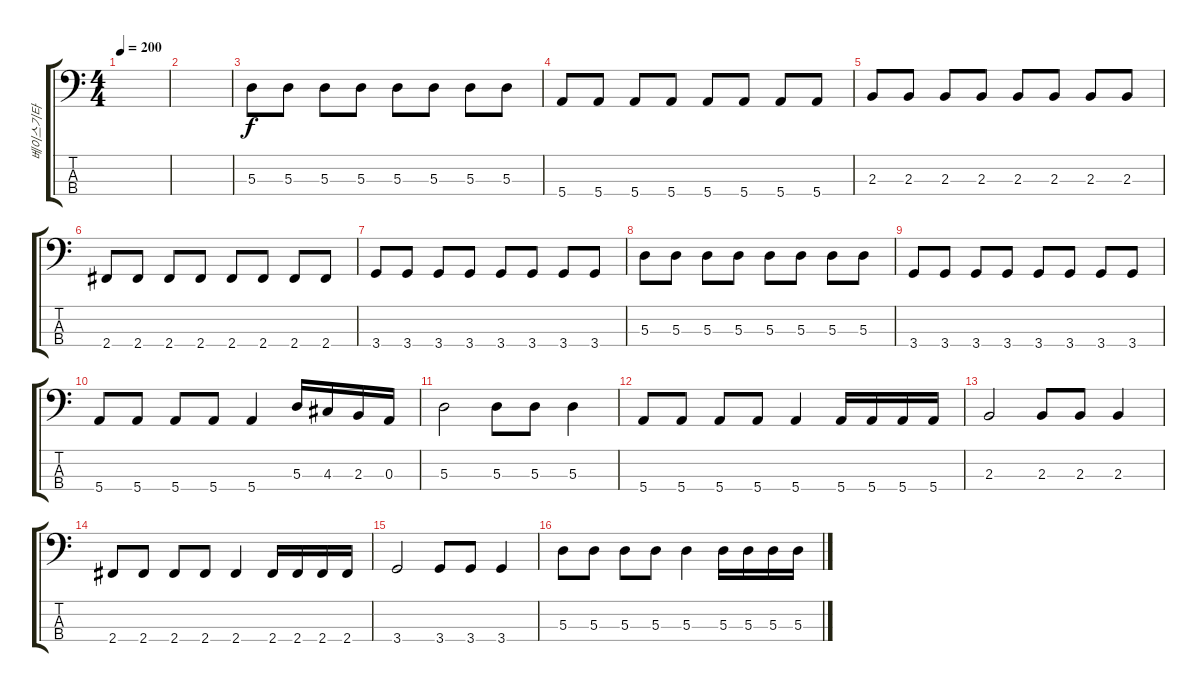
\track ("베이스기타" "베이스기타") {instrument electricbassfinger}
\staff {score tabs}
\tuning (G2 D2 A1 E1) {hide}
\ts (4 4)
\tempo 200
\clef f4
\ks c
|
|
5.3.8 5.3.8 5.3.8 5.3.8 5.3.8 5.3.8 5.3.8 5.3.8 |
5.4.8 5.4.8 5.4.8 5.4.8 5.4.8 5.4.8 5.4.8 5.4.8 |
2.3.8 2.3.8 2.3.8 2.3.8 2.3.8 2.3.8 2.3.8 2.3.8 |
2.4.8 2.4.8 2.4.8 2.4.8 2.4.8 2.4.8 2.4.8 2.4.8 |
3.4.8 3.4.8 3.4.8 3.4.8 3.4.8 3.4.8 3.4.8 3.4.8 |
5.3.8 5.3.8 5.3.8 5.3.8 5.3.8 5.3.8 5.3.8 5.3.8 |
3.4.8 3.4.8 3.4.8 3.4.8 3.4.8 3.4.8 3.4.8 3.4.8 |
5.4.8 5.4.8 5.4.8 5.4.8 5.4.4 5.3.16 4.3.16 2.3.16 0.3.16 |
5.3.2 5.3.8 5.3.8 5.3.4 |
5.4.8 5.4.8 5.4.8 5.4.8 5.4.4 5.4.16 5.4.16 5.4.16 5.4.16 |
2.3.2 2.3.8 2.3.8 2.3.4 |
2.4.8 2.4.8 2.4.8 2.4.8 2.4.4 2.4.16 2.4.16 2.4.16 2.4.16 |
3.4.2 3.4.8 3.4.8 3.4.4 |
5.3.8 5.3.8 5.3.8 5.3.8 5.3.4 5.3.16 5.3.16 5.3.16 5.3.16
